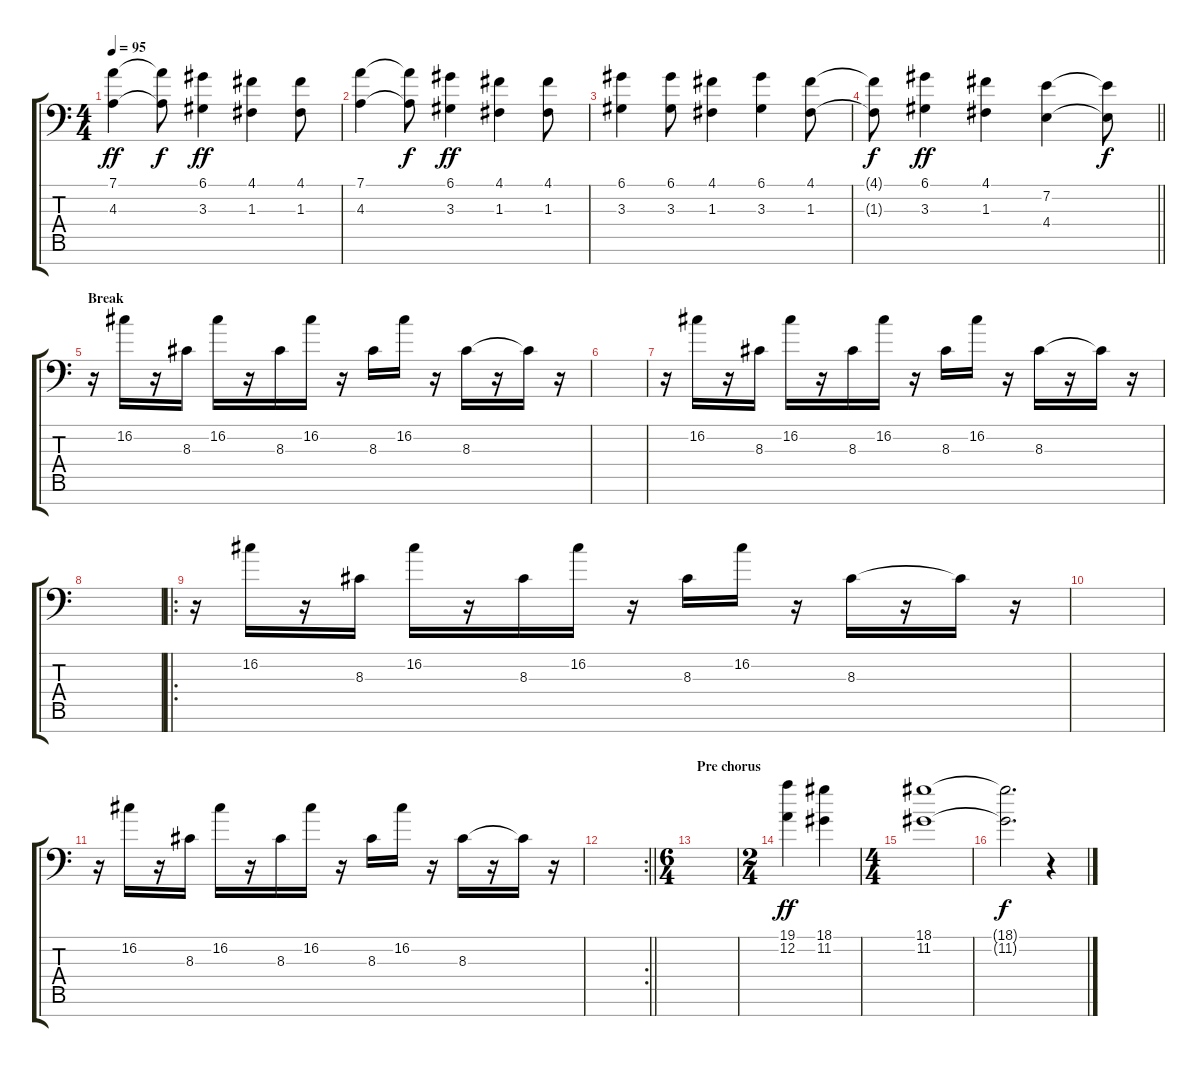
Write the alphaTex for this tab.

\track "" {instrument stringensemble1}
\staff {score tabs}
\tuning (D4 A3 F3 C3 G2 D2 A1) {hide}
\ts (4 4)
\tempo 95
\clef f4
\ks c
(7.1 4.3).4{dy ff} (7.1{t} 4.3{t}).8{dy f} (6.1 3.3).4{dy ff} (4.1 1.3).4 (4.1 1.3).8 |
(7.1 4.3).4 (7.1{t} 4.3{t}).8{dy f} (6.1 3.3).4{dy ff} (4.1 1.3).4 (4.1 1.3).8 |
(6.1 3.3).4 (6.1 3.3).8 (4.1 1.3).4 (6.1 3.3).4 (4.1 1.3).8 |
\barLineRight lightlight
(4.1{t} 1.3{t}).8{dy f} (6.1 3.3).4{dy ff} (4.1 1.3).4 (7.2 4.4).4 (7.2{t} 4.4{t}).8{dy f} |
\section ("" "Break")
r.16{volume 7 instrument lead2sawtooth} 16.2.16 r.16 8.3.16 16.2.16 r.16 8.3.16 16.2.16 r.16 8.3.16 16.2.16 r.16 8.3.16 r.16 8.3{t}.16 r.16 |
|
r.16 16.2.16 r.16 8.3.16 16.2.16 r.16 8.3.16 16.2.16 r.16 8.3.16 16.2.16 r.16 8.3.16 r.16 8.3{t}.16 r.16 |
|
\ro
r.16 16.2.16 r.16 8.3.16 16.2.16 r.16 8.3.16 16.2.16 r.16 8.3.16 16.2.16 r.16 8.3.16 r.16 8.3{t}.16 r.16 |
|
r.16 16.2.16 r.16 8.3.16 16.2.16 r.16 8.3.16 16.2.16 r.16 8.3.16 16.2.16 r.16 8.3.16 r.16 8.3{t}.16 r.16 |
\rc 2
\barLineRight lightlight
|
\ts (6 4)
\section ("" "Pre chorus")
|
\ts (2 4)
(19.1 12.2).4{dy ff} (18.1 11.2).4 |
\ts (4 4)
(18.1 11.2).1 |
(18.1{t} 11.2{t}).2{d dy f} r.4
